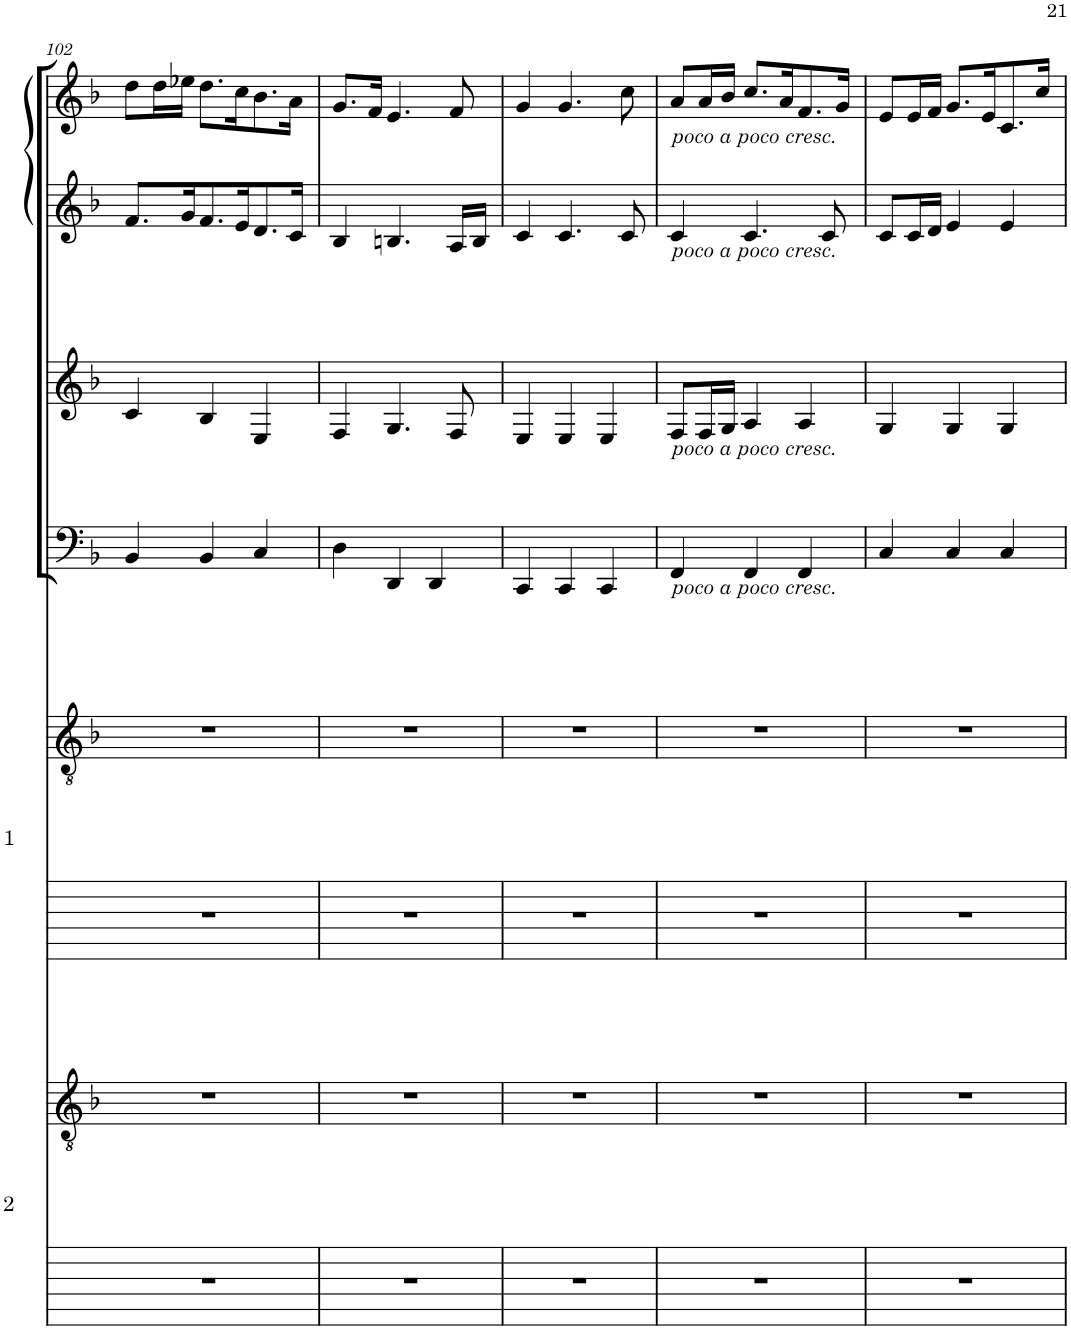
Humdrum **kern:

**kern	**kern	**kern	**kern	**kern	**kern	**kern	**kern
*part6	*part6	*part5	*part5	*part4	*part3	*part2	*part1
*staff8	*staff7	*staff6	*staff5	*staff4	*staff3	*staff2	*staff1
*I"2	*	*I"1	*	*I"Basso  e Continuo	*I"Viola	*I"Violino 2	*I"Violino 1
*	*	*	*	*	*I'Vla	*I'Vln	*I'Vln
!!LO:PB:g=z
*	*clefGv2	*	*clefGv2	*clefF4	*clefG2	*clefG2	*clefG2
*k[b-]	*k[b-]	*k[b-]	*k[b-]	*k[b-]	*k[b-]	*k[b-]	*k[b-]
*M3/4	*M3/4	*M3/4	*M3/4	*M3/4	*M3/4	*M3/4	*M3/4
=102	=102	=102	=102	=102	=102	=102	=102
2.r	2.r	2.r	2.r	4BB-/	4c/	8.f/L	8dd\L
.	.	.	.	.	.	.	16dd\L
.	.	.	.	.	.	16g/K	16ee-X\JJ
.	.	.	.	4BB-/	4B-/	8.f/	8.dd\L
.	.	.	.	.	.	16e/K	16cc\K
.	.	.	.	4C/	4E/	8.d/	8.b-\
.	.	.	.	.	.	16c/Jk	16a\Jk
=103	=103	=103	=103	=103	=103	=103	=103
2.r	2.r	2.r	2.r	4D\	4F/	4B-/	8.g/L
.	.	.	.	.	.	.	16f/Jk
.	.	.	.	4DD/	4.G/	4.Bn/	4.e/
.	.	.	.	4DD/	.	.	.
.	.	.	.	.	8F/	16A/LL	8f/
.	.	.	.	.	.	16B/JJ	.
=104	=104	=104	=104	=104	=104	=104	=104
2.r	2.r	2.r	2.r	4CC/	4E/	4c/	4g/
.	.	.	.	4CC/	4E/	4.c/	4.g/
.	.	.	.	4CC/	4E/	.	.
.	.	.	.	.	.	8c/	8cc\
=105	=105	=105	=105	=105	=105	=105	=105
!	!	!	!	!	!	!	!LO:TX:b:i:t=poco a poco cresc.
!	!	!	!	!	!	!LO:TX:b:i:t=poco a poco cresc.	!
!	!	!	!	!	!LO:TX:b:i:t=poco a poco cresc.	!	!
!	!	!	!	!LO:TX:b:i:t=poco a poco cresc.	!	!	!
2.r	2.r	2.r	2.r	4FF/	8F/L	4c/	8a/L
.	.	.	.	.	16F/L	.	16a/L
.	.	.	.	.	16G/JJ	.	16b-/JJ
.	.	.	.	4FF/	4A/	4.c/	8.cc/L
.	.	.	.	.	.	.	16a/K
.	.	.	.	4FF/	4A/	.	8.f/
.	.	.	.	.	.	8c/	.
.	.	.	.	.	.	.	16g/Jk
=106	=106	=106	=106	=106	=106	=106	=106
2.r	2.r	2.r	2.r	4C/	4G/	8c/L	8e/L
.	.	.	.	.	.	16c/L	16e/L
.	.	.	.	.	.	16d/JJ	16f/JJ
.	.	.	.	4C/	4G/	4e/	8.g/L
.	.	.	.	.	.	.	16e/K
.	.	.	.	4C/	4G/	4e/	8.c/
.	.	.	.	.	.	.	16cc/Jk
=	=	=	=	=	=	=	=
*-	*-	*-	*-	*-	*-	*-	*-
